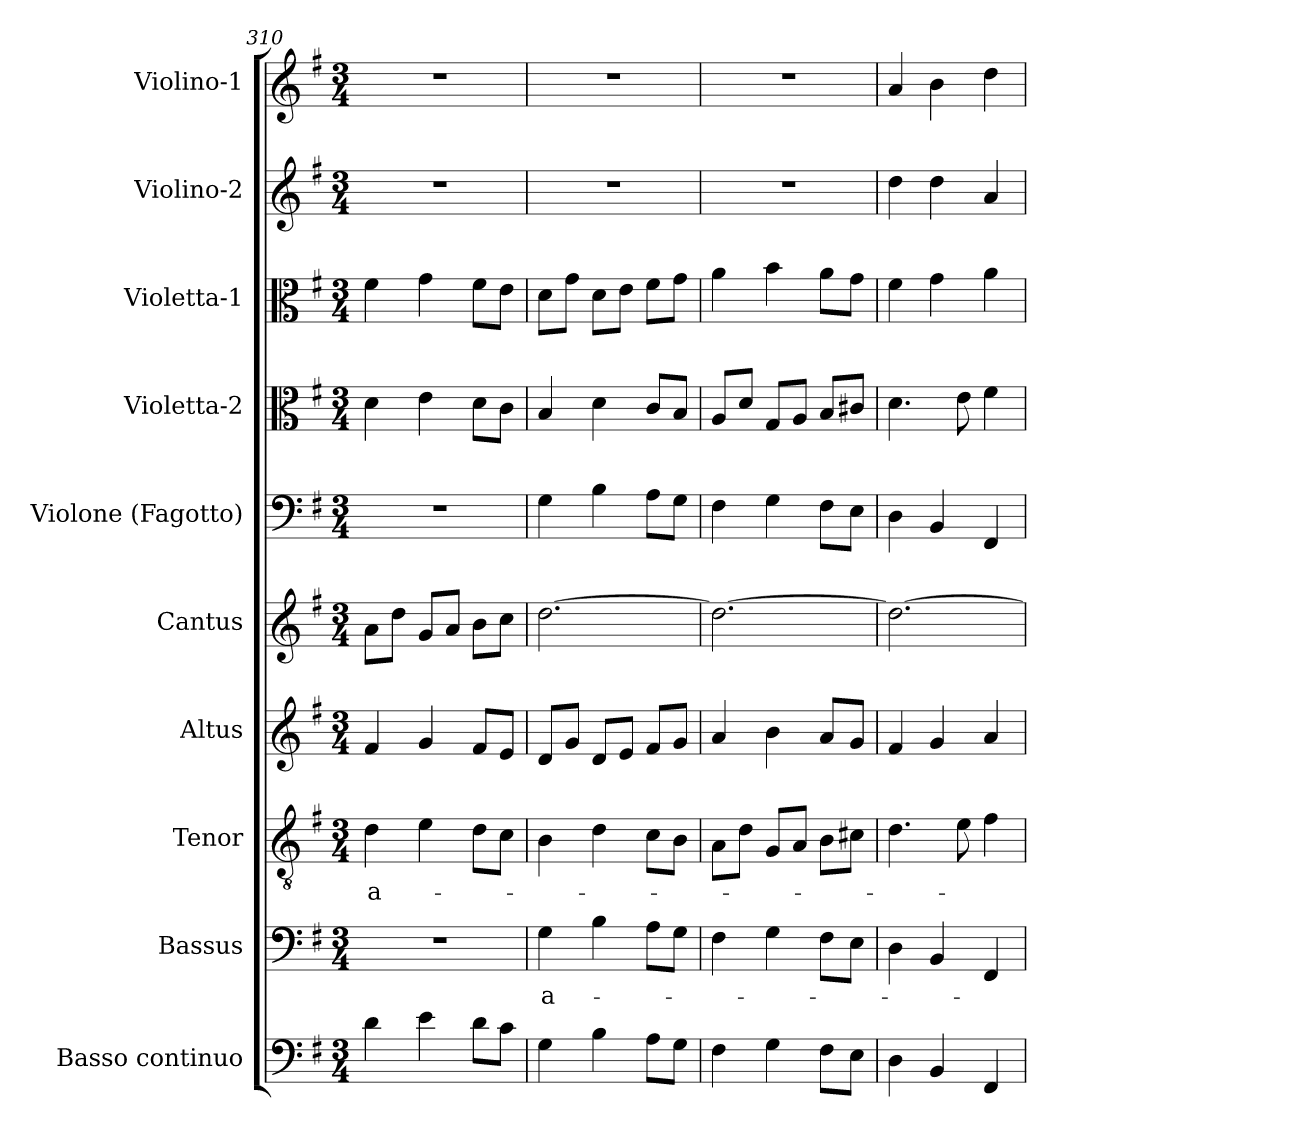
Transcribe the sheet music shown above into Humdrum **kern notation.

**kern	**kern	**text	**kern	**text	**kern	**kern	**kern	**kern	**kern	**kern	**kern
*part10	*part9	*part9	*part8	*part8	*part7	*part6	*part5	*part4	*part3	*part2	*part1
*staff10	*staff9	*staff9	*staff8	*staff8	*staff7	*staff6	*staff5	*staff4	*staff3	*staff2	*staff1
*I"Basso continuo	*I"Bassus	*	*I"Tenor	*	*I"Altus	*I"Cantus	*I"Violone (Fagotto)	*I"Violetta-2	*I"Violetta-1	*I"Violino-2	*I"Violino-1
*I'BC2	*I'B	*	*I'T	*	*I'A	*I'C	*I'Vn	*I'Va2	*I'Va1	*I'Vi2	*I'Vi1
*clefF4	*clefF4	*	*clefGv2	*	*clefG2	*clefG2	*clefF4	*clefC3	*clefC3	*clefG2	*clefG2
*k[f#]	*k[f#]	*	*k[f#]	*	*k[f#]	*k[f#]	*k[f#]	*k[f#]	*k[f#]	*k[f#]	*k[f#]
*G:	*G:	*	*G:	*	*G:	*G:	*G:	*G:	*G:	*G:	*G:
*M3/4	*M3/4	*	*M3/4	*	*M3/4	*M3/4	*M3/4	*M3/4	*M3/4	*M3/4	*M3/4
=310	=310	=310	=310	=310	=310	=310	=310	=310	=310	=310	=310
!	!	!	!	!LO:LY:b	!	!	!	!	!	!	!
4d\	2.r	.	4d\	a-	4f#/	8a\L	2.r	4d\	4f#\	2.r	2.r
.	.	.	.	.	.	8dd\J	.	.	.	.	.
4e\	.	.	4e\	.	4g/	8g/L	.	4e\	4g\	.	.
.	.	.	.	.	.	8a/J	.	.	.	.	.
8d\L	.	.	8d\L	.	8f#/L	8b\L	.	8d\L	8f#\L	.	.
8c\J	.	.	8c\J	.	8e/J	8cc\J	.	8c\J	8e\J	.	.
=311	=311	=311	=311	=311	=311	=311	=311	=311	=311	=311	=311
!	!	!LO:LY:b	!	!	!	!	!	!	!	!	!
4G\	4G\	a-	4B\	.	8d/L	[>2.dd\	4G\	4B/	8d\L	2.r	2.r
.	.	.	.	.	8g/J	.	.	.	8g\J	.	.
4B\	4B\	.	4d\	.	8d/L	.	4B\	4d\	8d\L	.	.
.	.	.	.	.	8e/J	.	.	.	8e\J	.	.
8A\L	8A\L	.	8c\L	.	8f#/L	.	8A\L	8c/L	8f#\L	.	.
8G\J	8G\J	.	8B\J	.	8g/J	.	8G\J	8B/J	8g\J	.	.
!!LO:LB:g=z
=312	=312	=312	=312	=312	=312	=312	=312	=312	=312	=312	=312
4F#\	4F#\	.	8A\L	.	4a/	2.dd\_	4F#\	8A/L	4a\	2.r	2.r
.	.	.	8d\J	.	.	.	.	8d/J	.	.	.
4G\	4G\	.	8G/L	.	4b\	.	4G\	8G/L	4b\	.	.
.	.	.	8A/J	.	.	.	.	8A/J	.	.	.
8F#\L	8F#\L	.	8B\L	.	8a/L	.	8F#\L	8B/L	8a\L	.	.
8E\J	8E\J	.	8c#X\J	.	8g/J	.	8E\J	8c#X/J	8g\J	.	.
=313	=313	=313	=313	=313	=313	=313	=313	=313	=313	=313	=313
4D\	4D\	.	4.d\	.	4f#/	2.dd\_	4D\	4.d\	4f#\	4dd\	4a/
4BB/	4BB/	.	.	.	4g/	.	4BB/	.	4g\	4dd\	4b\
.	.	.	8e\	.	.	.	.	8e\	.	.	.
4FF#/	4FF#/	.	4f#\	.	4a/	.	4FF#/	4f#\	4a\	4a/	4dd\
=	=	=	=	=	=	=	=	=	=	=	=
*-	*-	*-	*-	*-	*-	*-	*-	*-	*-	*-	*-
